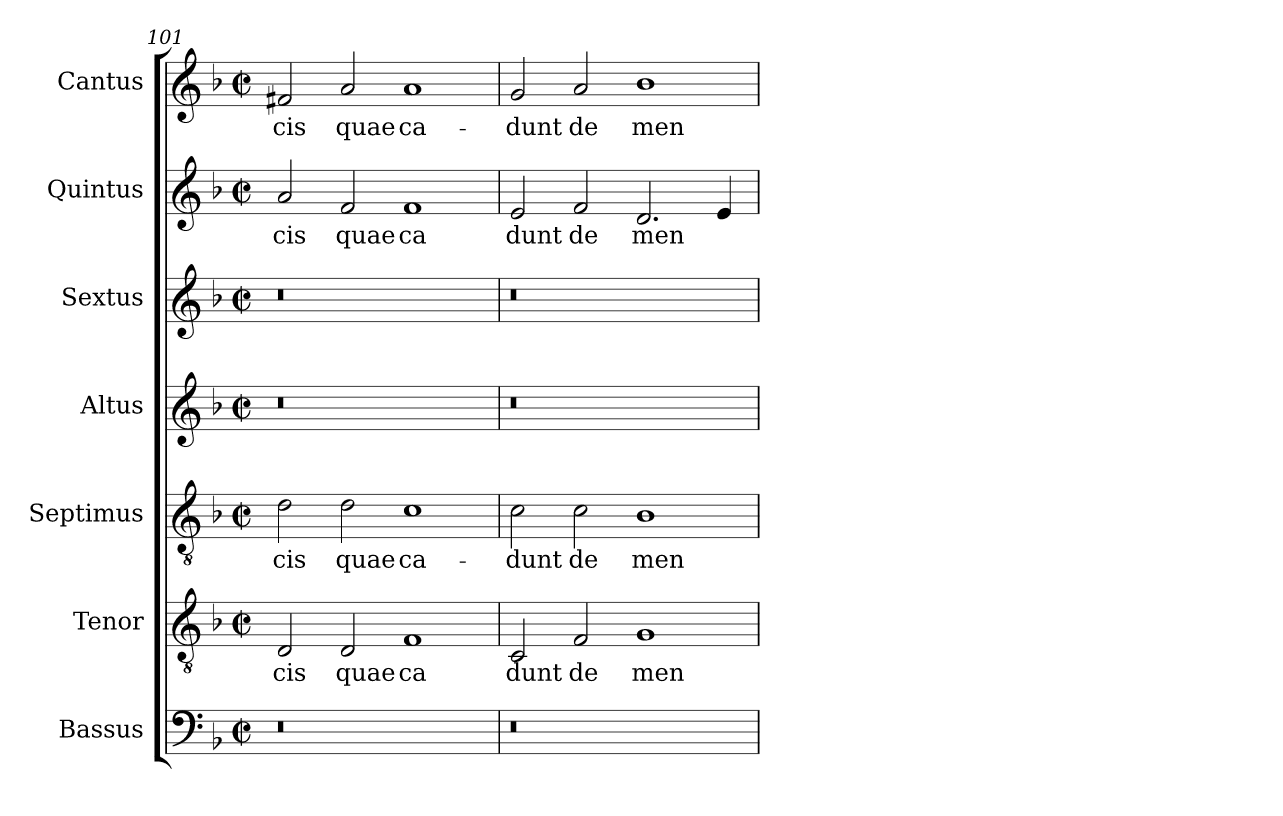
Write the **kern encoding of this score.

**kern	**kern	**text	**kern	**text	**kern	**kern	**kern	**text	**kern	**text
*part7	*part6	*part6	*part5	*part5	*part4	*part3	*part2	*part2	*part1	*part1
*staff7	*staff6	*staff6	*staff5	*staff5	*staff4	*staff3	*staff2	*staff2	*staff1	*staff1
*I"Bassus	*I"Tenor	*	*I"Septimus	*	*I"Altus	*I"Sextus	*I"Quintus	*	*I"Cantus	*
*clefF4	*clefGv2	*	*clefGv2	*	*clefG2	*clefG2	*clefG2	*	*clefG2	*
*k[b-]	*k[b-]	*	*k[b-]	*	*k[b-]	*k[b-]	*k[b-]	*	*k[b-]	*
*F:	*F:	*	*F:	*	*F:	*F:	*F:	*	*F:	*
*M2/2	*M2/2	*	*M2/2	*	*M2/2	*M2/2	*M2/2	*	*M2/2	*
*met(c|)	*met(c|)	*	*met(c|)	*	*met(c|)	*met(c|)	*met(c|)	*	*met(c|)	*
=101	=101	=101	=101	=101	=101	=101	=101	=101	=101	=101
!	!	!LO:LY:b:cj	!	!LO:LY:b:cj	!	!	!	!LO:LY:b:cj	!	!LO:LY:b:cj
0r	2D/	cis	2d\	-cis	0r	0r	2a/	cis	2f#X/	-cis
!	!	!LO:LY:b:cj	!	!LO:LY:b:cj	!	!	!	!LO:LY:b:cj	!	!LO:LY:b:cj
.	2D/	quae	2d\	quae	.	.	2f/	quae	2a/	quae
!	!	!LO:LY:b:cj	!	!LO:LY:b:cj	!	!	!	!LO:LY:b:cj	!	!LO:LY:b:cj
.	1F	ca	1c	ca-	.	.	1f	ca	1a	ca-
=102	=102	=102	=102	=102	=102	=102	=102	=102	=102	=102
!	!	!LO:LY:b:cj	!	!LO:LY:b:cj	!	!	!	!LO:LY:b:cj	!	!LO:LY:b:cj
0r	2C/	dunt	2c\	-dunt	0r	0r	2e/	dunt	2g/	-dunt
!	!	!LO:LY:b:cj	!	!LO:LY:b:cj	!	!	!	!LO:LY:b:cj	!	!LO:LY:b:cj
.	2F/	de	2c\	de	.	.	2f/	de	2a/	de
!	!	!LO:LY:b:cj	!	!LO:LY:b:cj	!	!	!	!LO:LY:b	!	!LO:LY:b:cj
.	1G	men	1B-	men-	.	.	2.d/	men	1b-	men-
.	.	.	.	.	.	.	4e/	.	.	.
=	=	=	=	=	=	=	=	=	=	=
*-	*-	*-	*-	*-	*-	*-	*-	*-	*-	*-
